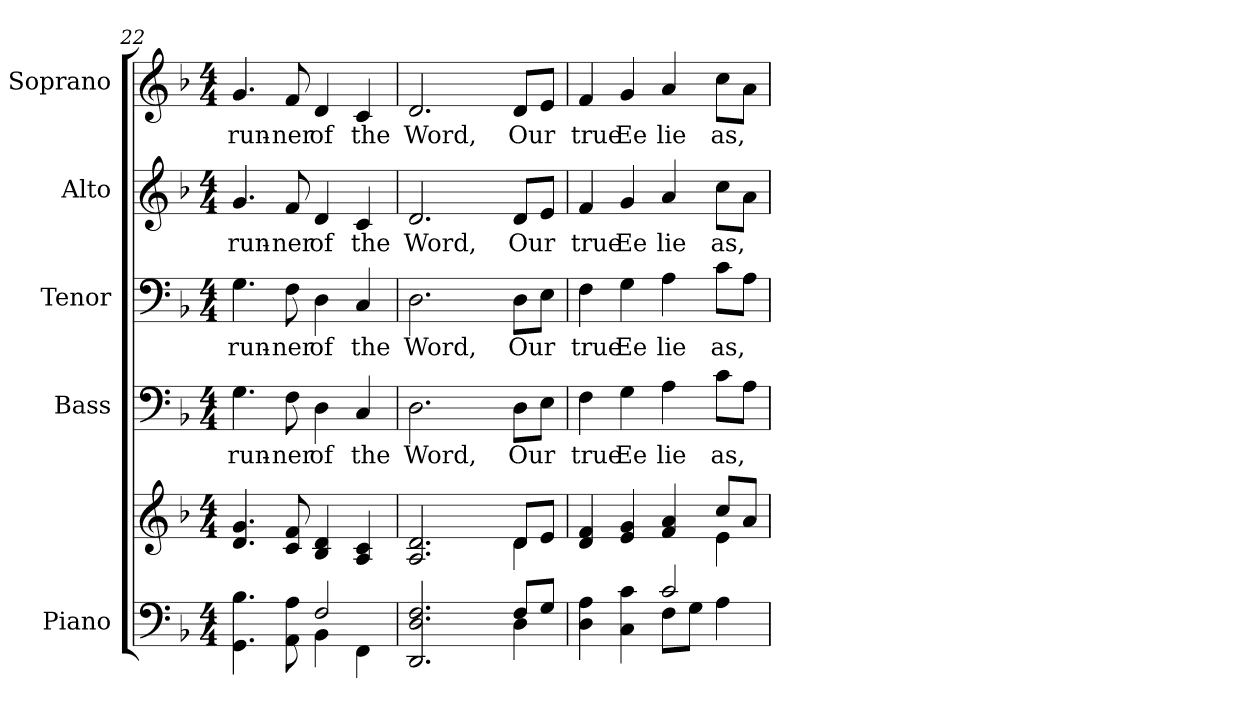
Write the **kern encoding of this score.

**kern	**kern	**kern	**text	**kern	**text	**kern	**text	**kern	**text
*part5	*part5	*part4	*part4	*part3	*part3	*part2	*part2	*part1	*part1
*staff6	*staff5	*staff4	*staff4	*staff3	*staff3	*staff2	*staff2	*staff1	*staff1
*I"Piano	*	*I"Bass	*	*I"Tenor	*	*I"Alto	*	*I"Soprano	*
*I'Pno.	*	*I'B.	*	*I'T.	*	*I'A.	*	*I'S.	*
!!LO:PB:g=z
*clefF4	*clefG2	*clefF4	*	*clefF4	*	*clefG2	*	*clefG2	*
*k[b-]	*k[b-]	*k[b-]	*	*k[b-]	*	*k[b-]	*	*k[b-]	*
*F:	*F:	*F:	*	*F:	*	*F:	*	*F:	*
*M4/4	*M4/4	*M4/4	*	*M4/4	*	*M4/4	*	*M4/4	*
=22	=22	=22	=22	=22	=22	=22	=22	=22	=22
*^	*	*	*	*	*	*	*	*	*
!	!	!	!	!LO:LY:b:color=#000000	!	!	!	!	!	!
!	!	!	!	!	!	!LO:LY:b:color=#000000	!	!	!	!
!	!	!	!	!	!	!	!	!LO:LY:b:color=#000000	!	!
!	!	!	!	!	!	!	!	!	!	!LO:LY:b:color=#000000
4.GGi\ 4.B-i	2ryy	4.di/ 4.gi	4.Gi\	run-	4.Gi\	run-	4.gi/	run-	4.gi/	run-
!	!	!	!	!LO:LY:b:color=#000000	!	!	!	!	!	!
!	!	!	!	!	!	!LO:LY:b:color=#000000	!	!	!	!
!	!	!	!	!	!	!	!	!LO:LY:b:color=#000000	!	!
!	!	!	!	!	!	!	!	!	!	!LO:LY:b:color=#000000
8AAi\ 8Ai	.	8ci/ 8fi	8Fi\	-ner	8Fi\	-ner	8fi/	-ner	8fi/	-ner
!	!	!	!	!LO:LY:b:color=#000000	!	!	!	!	!	!
!	!	!	!	!	!	!LO:LY:b:color=#000000	!	!	!	!
!	!	!	!	!	!	!	!	!LO:LY:b:color=#000000	!	!
!	!	!	!	!	!	!	!	!	!	!LO:LY:b:color=#000000
2Fi/	4BB-i\	4B-i/ 4di	4Di\	of	4Di\	of	4di/	of	4di/	of
!	!	!	!	!LO:LY:b:color=#000000	!	!	!	!	!	!
!	!	!	!	!	!	!LO:LY:b:color=#000000	!	!	!	!
!	!	!	!	!	!	!	!	!LO:LY:b:color=#000000	!	!
!	!	!	!	!	!	!	!	!	!	!LO:LY:b:color=#000000
.	4FFi\	4Ai/ 4ci	4Ci/	the	4Ci/	the	4ci/	the	4ci/	the
=23	=23	=23	=23	=23	=23	=23	=23	=23	=23	=23
*	*	*^	*	*	*	*	*	*	*	*
!	!	!	!	!	!LO:LY:b:color=#000000	!	!	!	!	!	!
!	!	!	!	!	!	!	!LO:LY:b:color=#000000	!	!	!	!
!	!	!	!	!	!	!	!	!	!LO:LY:b:color=#000000	!	!
!	!	!	!	!	!	!	!	!	!	!	!LO:LY:b:color=#000000
2.DDi/ 2.Di 2.Fi	2ryy	2.Ai/ 2.di	2ryy	2.Di\	Word,	2.Di\	Word,	2.di/	Word,	2.di/	Word,
.	4ryy	.	4ryy	.	.	.	.	.	.	.	.
!	!	!	!	!	!LO:LY:b:color=#000000	!	!	!	!	!	!
!	!	!	!	!	!	!	!LO:LY:b:color=#000000	!	!	!	!
!	!	!	!	!	!	!	!	!	!LO:LY:b:color=#000000	!	!
!	!	!	!	!	!	!	!	!	!	!	!LO:LY:b:color=#000000
8Fi/L	4Di\	8di/L	4di\	8Di\L	Our	8Di\L	Our	8di/L	Our	8di/L	Our
8Gi/J	.	8ei/J	.	8Ei\J	.	8Ei\J	.	8ei/J	.	8ei/J	.
!!LO:LB:g=z
=24	=24	=24	=24	=24	=24	=24	=24	=24	=24	=24	=24
!	!	!	!	!	!LO:LY:b:color=#000000	!	!	!	!	!	!
!	!	!	!	!	!	!	!LO:LY:b:color=#000000	!	!	!	!
!	!	!	!	!	!	!	!	!	!LO:LY:b:color=#000000	!	!
!	!	!	!	!	!	!	!	!	!	!	!LO:LY:b:color=#000000
4Di\ 4Ai	2ryy	4di/ 4fi	2ryy	4Fi\	true	4Fi\	true	4fi/	true	4fi/	true
!	!	!	!	!	!LO:LY:b:color=#000000	!	!	!	!	!	!
!	!	!	!	!	!	!	!LO:LY:b:color=#000000	!	!	!	!
!	!	!	!	!	!	!	!	!	!LO:LY:b:color=#000000	!	!
!	!	!	!	!	!	!	!	!	!	!	!LO:LY:b:color=#000000
4Ci\ 4ci	.	4ei/ 4gi	.	4Gi\	Ee	4Gi\	Ee	4gi/	Ee	4gi/	Ee
!	!	!	!	!	!LO:LY:b:color=#000000	!	!	!	!	!	!
!	!	!	!	!	!	!	!LO:LY:b:color=#000000	!	!	!	!
!	!	!	!	!	!	!	!	!	!LO:LY:b:color=#000000	!	!
!	!	!	!	!	!	!	!	!	!	!	!LO:LY:b:color=#000000
2ci/	8Fi\L	4fi/ 4ai	4ryy	4Ai\	lie	4Ai\	lie	4ai/	lie	4ai/	lie
.	8Gi\J	.	.	.	.	.	.	.	.	.	.
!	!	!	!	!	!LO:LY:b:color=#000000	!	!	!	!	!	!
!	!	!	!	!	!	!	!LO:LY:b:color=#000000	!	!	!	!
!	!	!	!	!	!	!	!	!	!LO:LY:b:color=#000000	!	!
!	!	!	!	!	!	!	!	!	!	!	!LO:LY:b:color=#000000
.	4Ai\	8cci/L	4ei\	8ci\L	as,	8ci\L	as,	8cci\L	as,	8cci\L	as,
.	.	8ai/J	.	8Ai\J	.	8Ai\J	.	8ai\J	.	8ai\J	.
*v	*v	*	*	*	*	*	*	*	*	*	*
*	*v	*v	*	*	*	*	*	*	*	*
=	=	=	=	=	=	=	=	=	=
*-	*-	*-	*-	*-	*-	*-	*-	*-	*-
